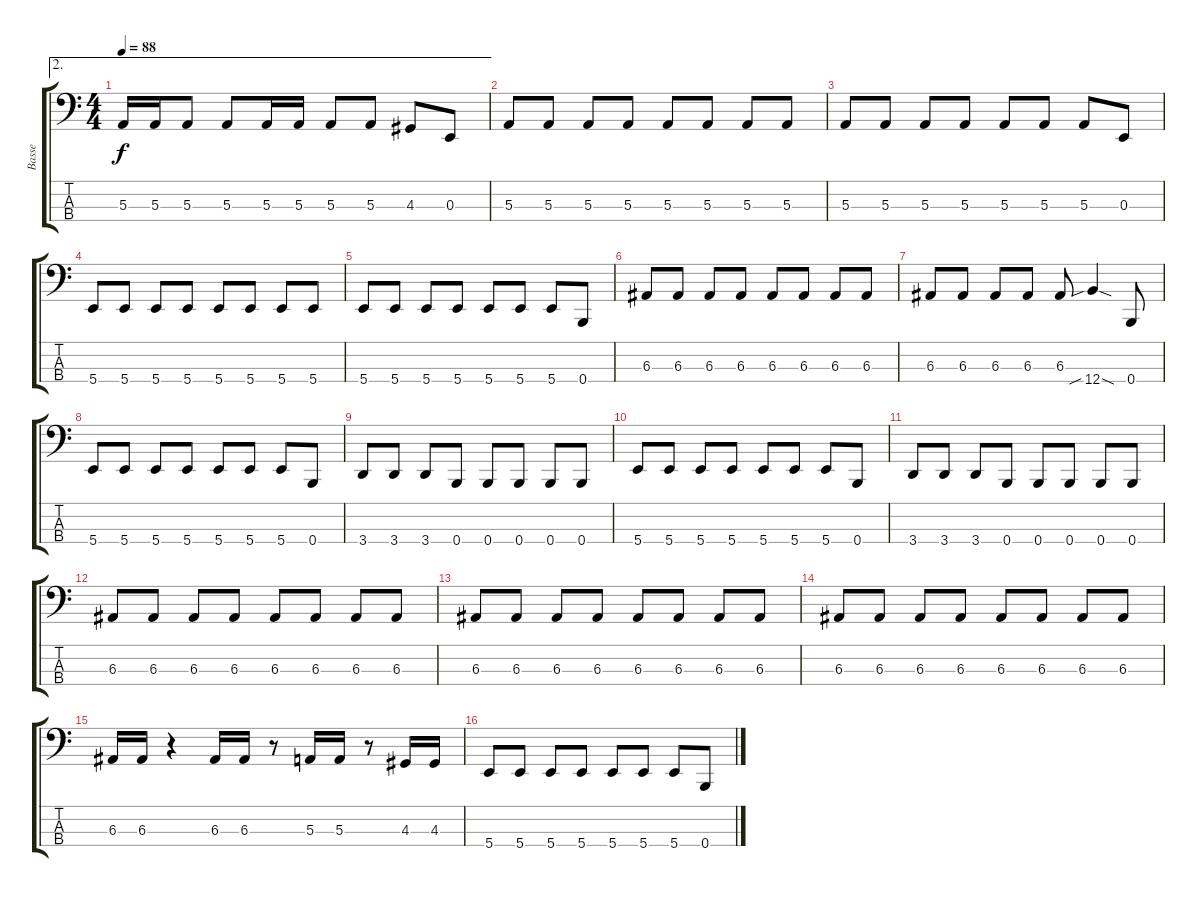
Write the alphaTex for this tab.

\track ("Basse" "Basse") {instrument electricbassfinger}
\staff {score tabs}
\tuning (D2 A1 E1 B0) {hide}
\ae 2
\ts (4 4)
\tempo 88
\clef f4
\ks c
5.3.16{dy f} 5.3.16 5.3.8 5.3.8 5.3.16 5.3.16 5.3.8 5.3.8 4.3.8 0.3.8 |
5.3.8 5.3.8 5.3.8 5.3.8 5.3.8 5.3.8 5.3.8 5.3.8 |
5.3.8 5.3.8 5.3.8 5.3.8 5.3.8 5.3.8 5.3.8 0.3.8 |
5.4.8 5.4.8 5.4.8 5.4.8 5.4.8 5.4.8 5.4.8 5.4.8 |
5.4.8 5.4.8 5.4.8 5.4.8 5.4.8 5.4.8 5.4.8 0.4.8 |
6.3.8 6.3.8 6.3.8 6.3.8 6.3.8 6.3.8 6.3.8 6.3.8 |
6.3.8 6.3.8 6.3.8 6.3.8 6.3.8 12.4{sib sod}.4 0.4.8 |
5.4.8 5.4.8 5.4.8 5.4.8 5.4.8 5.4.8 5.4.8 0.4.8 |
3.4.8 3.4.8 3.4.8 0.4.8 0.4.8 0.4.8 0.4.8 0.4.8 |
5.4.8 5.4.8 5.4.8 5.4.8 5.4.8 5.4.8 5.4.8 0.4.8 |
3.4.8 3.4.8 3.4.8 0.4.8 0.4.8 0.4.8 0.4.8 0.4.8 |
6.3.8 6.3.8 6.3.8 6.3.8 6.3.8 6.3.8 6.3.8 6.3.8 |
6.3.8 6.3.8 6.3.8 6.3.8 6.3.8 6.3.8 6.3.8 6.3.8 |
6.3.8 6.3.8 6.3.8 6.3.8 6.3.8 6.3.8 6.3.8 6.3.8 |
6.3.16 6.3.16 r.4 6.3.16 6.3.16 r.8 5.3.16 5.3.16 r.8 4.3.16 4.3.16 |
5.4.8 5.4.8 5.4.8 5.4.8 5.4.8 5.4.8 5.4.8 0.4.8
